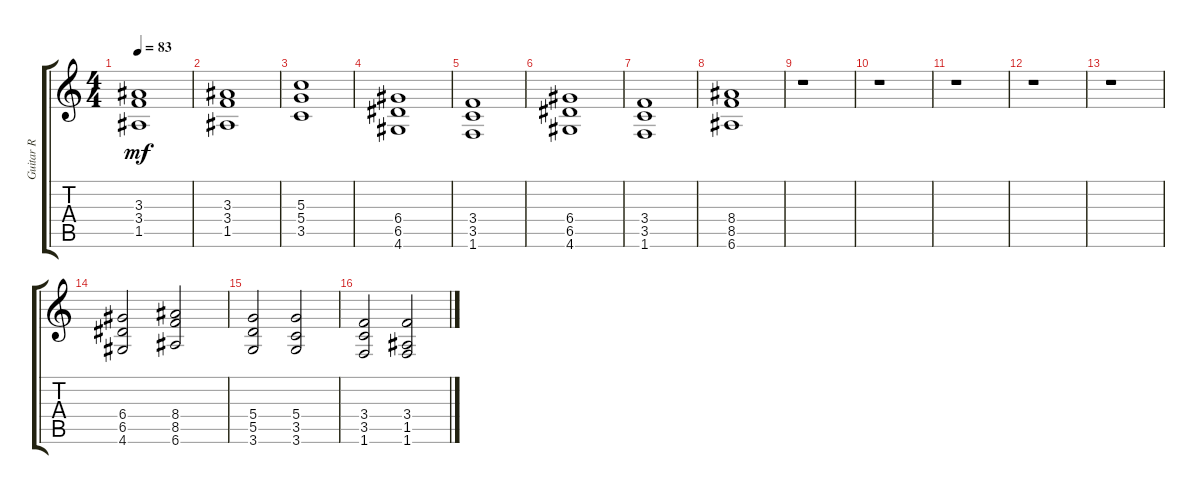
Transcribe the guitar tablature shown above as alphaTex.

\track ("Guitar R" "Guitar R") {instrument distortionguitar}
\staff {score tabs}
\tuning (E4 B3 G3 D3 A2 E2) {hide}
\ts (4 4)
\tempo 83
\clef g2
\ks c
(3.3 3.4 1.5).1{dy mf} |
(3.3 3.4 1.5).1 |
(5.3 5.4 3.5).1 |
(6.4 6.5 4.6).1 |
(3.4 3.5 1.6).1 |
(6.4 6.5 4.6).1 |
(3.4 3.5 1.6).1 |
(8.4 8.5 6.6).1 |
r.1 |
r.1 |
r.1 |
r.1 |
r.1 |
(6.4 6.5 4.6).2 (8.4 8.5 6.6).2 |
(5.4 5.5 3.6).2 (5.4 3.5 3.6).2 |
(3.4 3.5 1.6).2 (3.4 1.5 1.6).2
